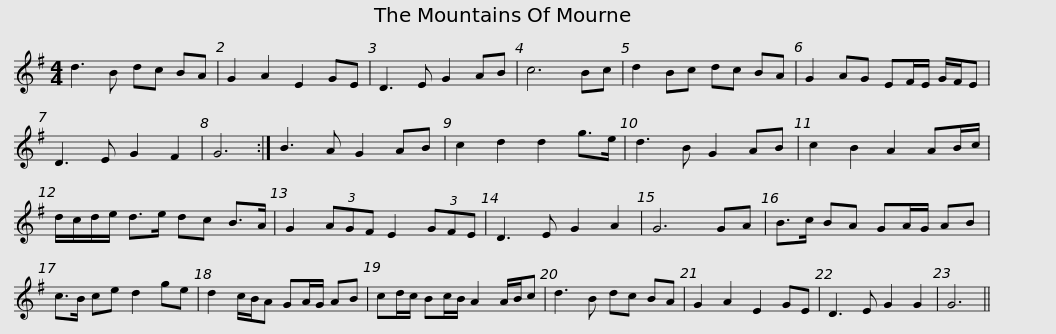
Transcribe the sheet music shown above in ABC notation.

X:1
L:1/8
M:4/4
I:linebreak $
K:G
V:1 treble
V:1
 d3 B dc BA | G2 A2 E2 GE | D3 E G2 AB | c6 Bc | d2 Bc dc BA | %5
 G2 AG EF/E/ G/F/E | D3 E G2 F2 |$ G6 :| B3 A G2 AB | c2 d2 d2 g>e | %10
 d3 B G2 AB | c2 B2 A2 AB/c/ | d/c/d/e/ d>e dc B>A | G2 (3AGF E2 (3GFE |$ D3 E G2 A2 | %15
 G6 GA | B>c BA GA/G/ AB | c>B ce d2 ge | d2 c/B/A GA/G/ AB | cd/c/ Bc/B/ A2 A/B/c |$ %20
 d3 B dc BA | G2 A2 E2 GE | D3 E G2 G2 | G6 || %24
